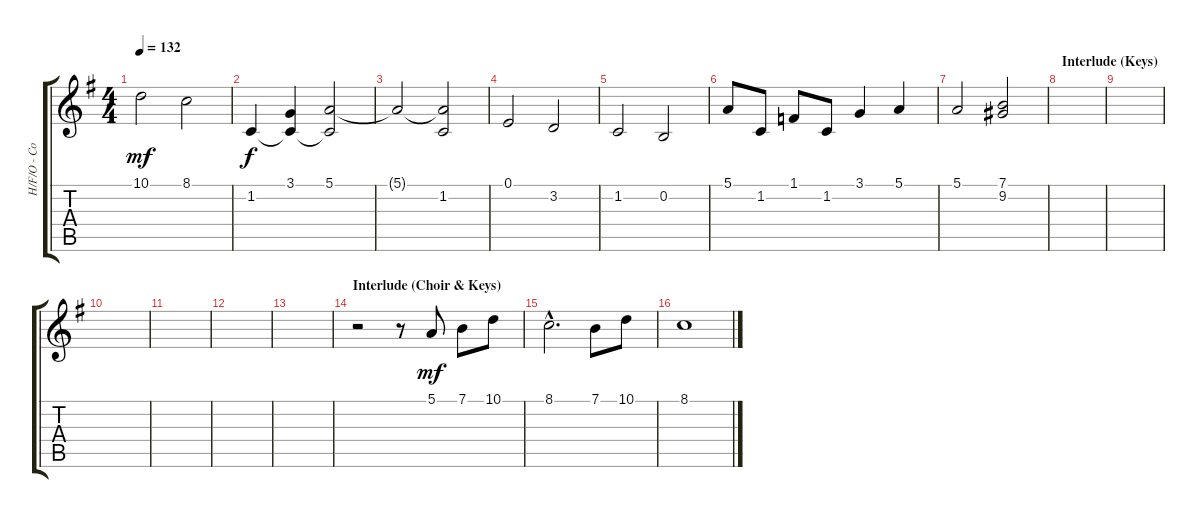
\track ("H/F/O - Coen Janssen" "H/F/O - Co") {instrument frenchhorn}
\staff {score tabs}
\tuning (E4 B3 G3 D3 A2 E2) {hide}
\ts (4 4)
\tempo 132
\clef g2
\ks g
10.1.2{dy mf} 8.1.2 |
1.2.4{dy f} (3.1 1.2{t}).4 (5.1 1.2{t}).2 |
5.1{t}.2 (5.1{t} 1.2).2 |
0.1.2 3.2.2 |
1.2.2 0.2.2 |
5.1.8 1.2.8 1.1.8 1.2.8 3.1.4 5.1.4 |
5.1.2 (7.1 9.2).2 |
\section ("" "Interlude (Keys)")
|
|
|
|
|
|
\section ("" "Interlude (Choir & Keys)")
r.2{balance 7} r.8 5.1.8{dy mf} 7.1.8 10.1.8 |
8.1{hac}.2{d} 7.1.8 10.1.8 |
8.1.1
